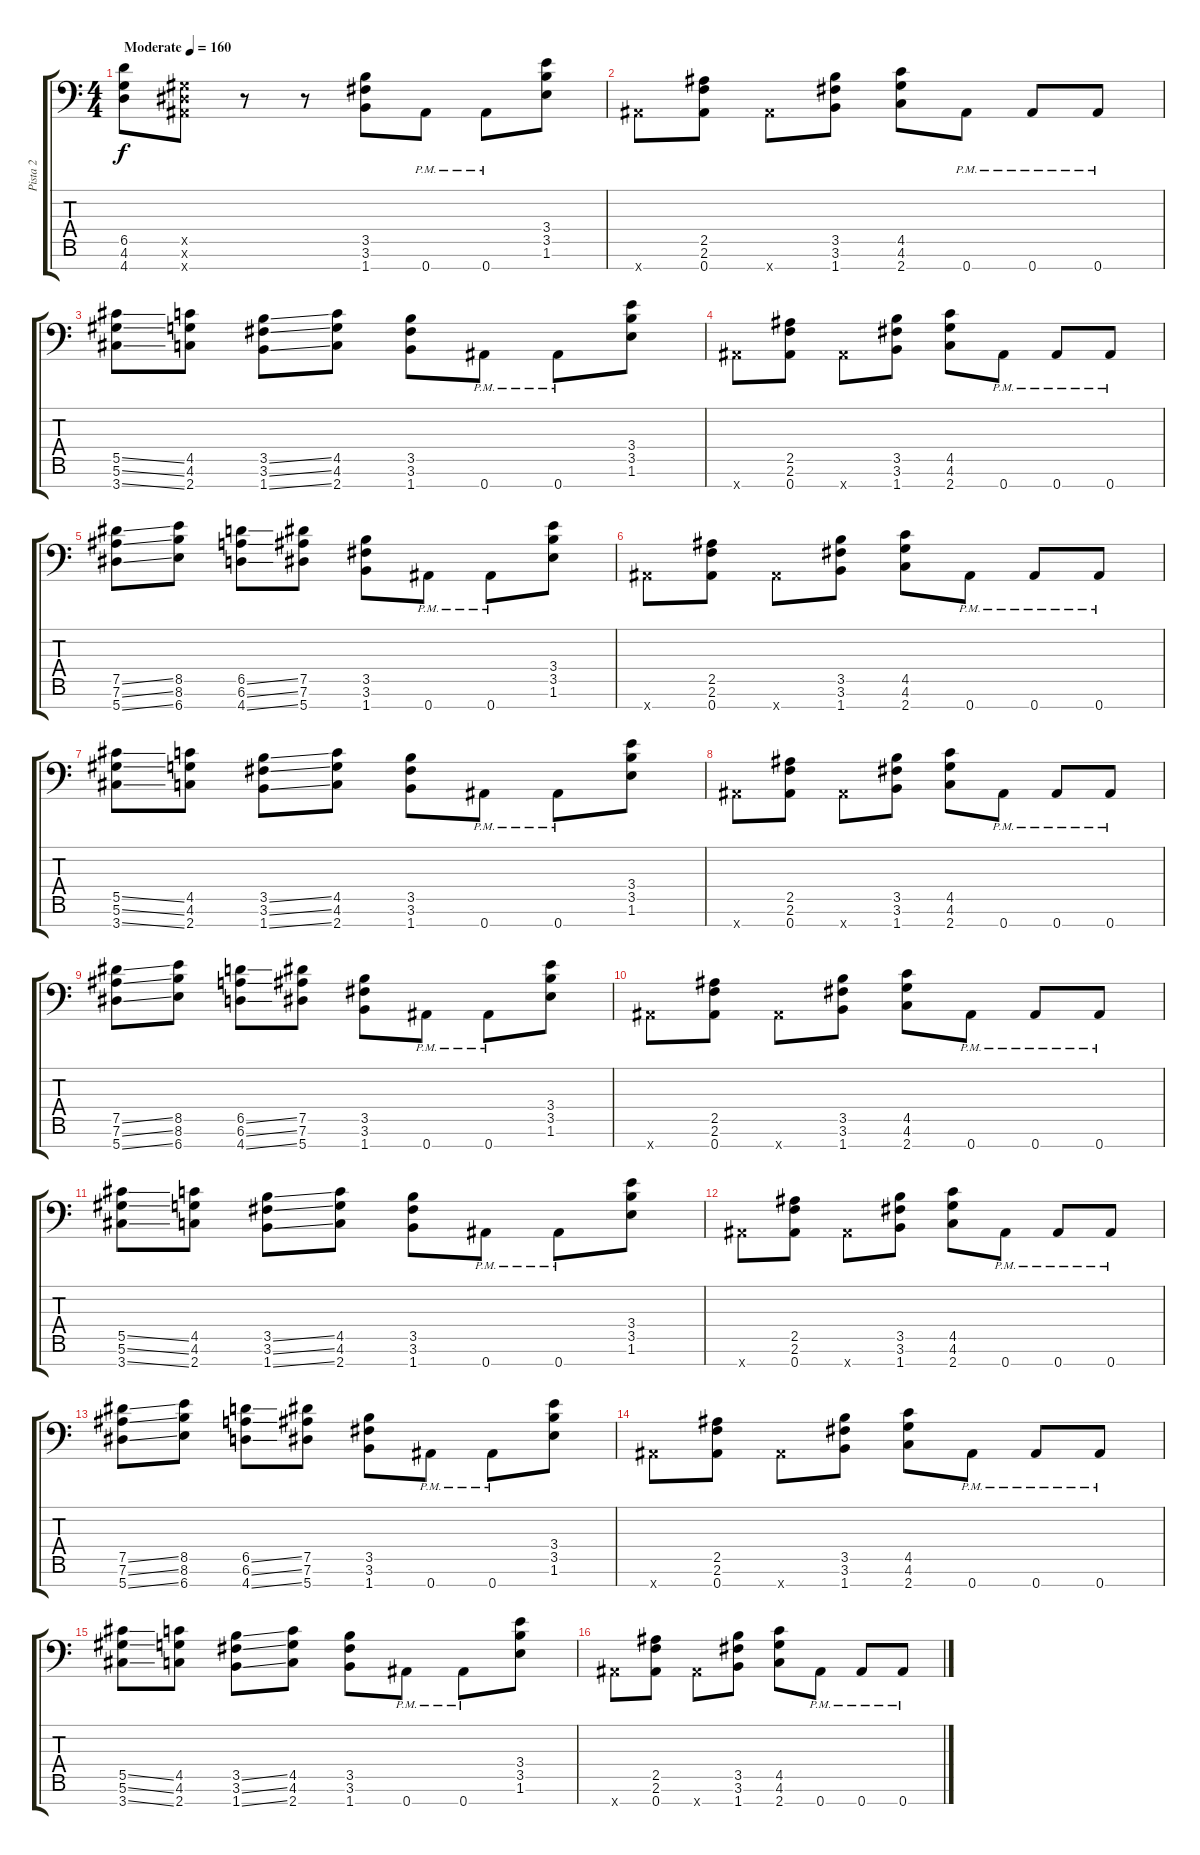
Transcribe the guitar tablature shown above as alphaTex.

\track ("Pista 2" "Pista 2") {instrument distortionguitar}
\staff {score tabs}
\tuning (Eb4 Bb3 Gb3 Db3 Ab2 Eb2 Bb1) {hide}
\ts (4 4)
\tempo (160 "Moderate")
\clef f4
\ks c
(6.5 4.6 4.7).8{dy f instrument distortionguitar} (0.5{x} 0.6{x} 0.7{x}).8 r.8 r.8 (3.5 3.6 1.7).8 0.7{pm}.8 0.7{pm}.8 (3.4 3.5 1.6).8 |
0.7{x}.8 (2.5 2.6 0.7).8 0.7{x}.8 (3.5 3.6 1.7).8 (4.5 4.6 2.7).8 0.7{pm}.8 0.7{pm}.8 0.7{pm}.8 |
(5.5{ss} 5.6{ss} 3.7{ss}).8 (4.5 4.6 2.7).8 (3.5{ss} 3.6{ss} 1.7{ss}).8 (4.5 4.6 2.7).8 (3.5 3.6 1.7).8 0.7{pm}.8 0.7{pm}.8 (3.4 3.5 1.6).8 |
0.7{x}.8 (2.5 2.6 0.7).8 0.7{x}.8 (3.5 3.6 1.7).8 (4.5 4.6 2.7).8 0.7{pm}.8 0.7{pm}.8 0.7{pm}.8 |
(7.5{ss} 7.6{ss} 5.7{ss}).8 (8.5 8.6 6.7).8 (6.5{ss} 6.6{ss} 4.7{ss}).8 (7.5 7.6 5.7).8 (3.5 3.6 1.7).8 0.7{pm}.8 0.7{pm}.8 (3.4 3.5 1.6).8 |
0.7{x}.8 (2.5 2.6 0.7).8 0.7{x}.8 (3.5 3.6 1.7).8 (4.5 4.6 2.7).8 0.7{pm}.8 0.7{pm}.8 0.7{pm}.8 |
(5.5{ss} 5.6{ss} 3.7{ss}).8 (4.5 4.6 2.7).8 (3.5{ss} 3.6{ss} 1.7{ss}).8 (4.5 4.6 2.7).8 (3.5 3.6 1.7).8 0.7{pm}.8 0.7{pm}.8 (3.4 3.5 1.6).8 |
0.7{x}.8 (2.5 2.6 0.7).8 0.7{x}.8 (3.5 3.6 1.7).8 (4.5 4.6 2.7).8 0.7{pm}.8 0.7{pm}.8 0.7{pm}.8 |
(7.5{ss} 7.6{ss} 5.7{ss}).8 (8.5 8.6 6.7).8 (6.5{ss} 6.6{ss} 4.7{ss}).8 (7.5 7.6 5.7).8 (3.5 3.6 1.7).8 0.7{pm}.8 0.7{pm}.8 (3.4 3.5 1.6).8 |
0.7{x}.8 (2.5 2.6 0.7).8 0.7{x}.8 (3.5 3.6 1.7).8 (4.5 4.6 2.7).8 0.7{pm}.8 0.7{pm}.8 0.7{pm}.8 |
(5.5{ss} 5.6{ss} 3.7{ss}).8 (4.5 4.6 2.7).8 (3.5{ss} 3.6{ss} 1.7{ss}).8 (4.5 4.6 2.7).8 (3.5 3.6 1.7).8 0.7{pm}.8 0.7{pm}.8 (3.4 3.5 1.6).8 |
0.7{x}.8 (2.5 2.6 0.7).8 0.7{x}.8 (3.5 3.6 1.7).8 (4.5 4.6 2.7).8 0.7{pm}.8 0.7{pm}.8 0.7{pm}.8 |
(7.5{ss} 7.6{ss} 5.7{ss}).8 (8.5 8.6 6.7).8 (6.5{ss} 6.6{ss} 4.7{ss}).8 (7.5 7.6 5.7).8 (3.5 3.6 1.7).8 0.7{pm}.8 0.7{pm}.8 (3.4 3.5 1.6).8 |
0.7{x}.8 (2.5 2.6 0.7).8 0.7{x}.8 (3.5 3.6 1.7).8 (4.5 4.6 2.7).8 0.7{pm}.8 0.7{pm}.8 0.7{pm}.8 |
(5.5{ss} 5.6{ss} 3.7{ss}).8 (4.5 4.6 2.7).8 (3.5{ss} 3.6{ss} 1.7{ss}).8 (4.5 4.6 2.7).8 (3.5 3.6 1.7).8 0.7{pm}.8 0.7{pm}.8 (3.4 3.5 1.6).8 |
0.7{x}.8 (2.5 2.6 0.7).8 0.7{x}.8 (3.5 3.6 1.7).8 (4.5 4.6 2.7).8 0.7{pm}.8 0.7{pm}.8 0.7{pm}.8
